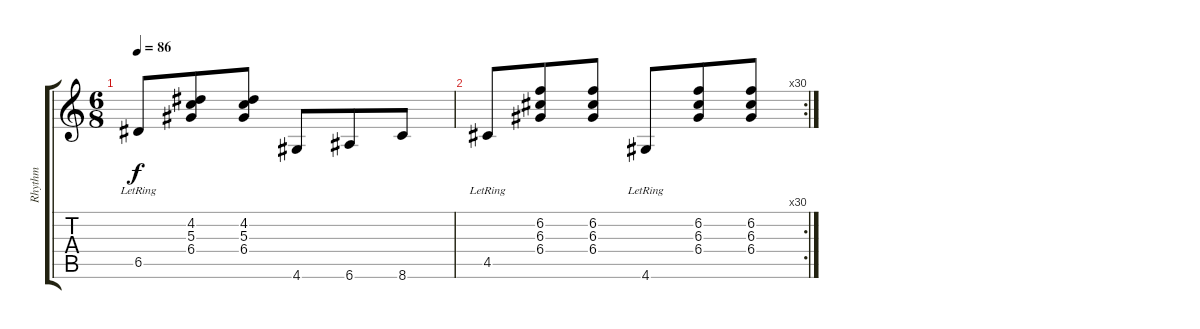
\track ("Rhythm" "Rhythm") {instrument acousticguitarnylon}
\staff {score tabs}
\tuning (E4 B3 G3 D3 A2 E2) {hide}
\ts (6 8)
\tempo 86
\clef g2
\ks c
6.5{lr}.8{dy f} (4.2 5.3 6.4).8 (4.2 5.3 6.4).8 4.6.8 6.6.8 8.6.8 |
\rc 30
4.5{lr}.8 (6.2 6.3 6.4).8 (6.2 6.3 6.4).8 4.6{lr}.8 (6.2 6.3 6.4).8 (6.2 6.3 6.4).8
